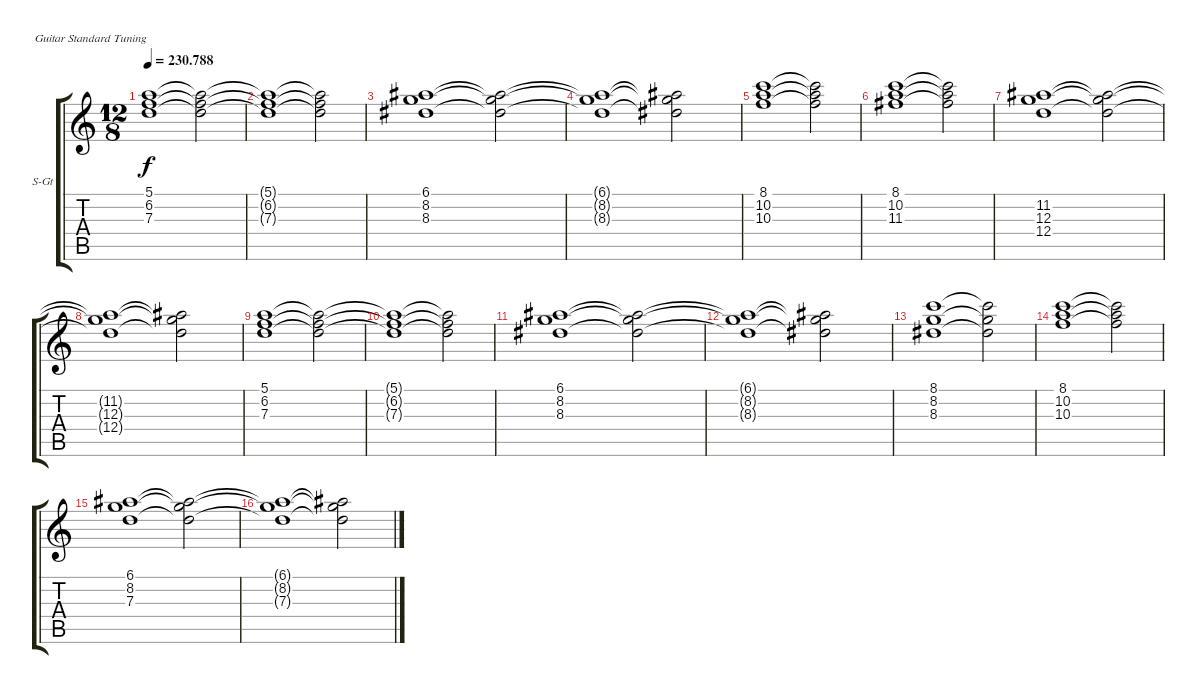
\bracketExtendMode groupsimilarinstruments
\firstSystemTrackNameOrientation horizontal
\otherSystemsTrackNameOrientation horizontal
\track ("Синтезатор III" "S-Gt") {instrument drawbarorgan}
\staff {score tabs}
\tuning (E4 B3 G3 D3 A2 E2)
\displaytranspose 12
\ts (12 8)
\tempo
230.788
\accidentals auto
\clef g2
\ottava regular
\simile none
\ks c
(5.1 6.2 7.3).1{dy f} (5.1{t} 6.2{t} 7.3{t}).2 |
(5.1{t} 6.2{t} 7.3{t}).1 (5.1{t} 6.2{t} 7.3{t}).2 |
(6.1 8.2 8.3).1 (6.1{t} 8.2{t} 8.3{t}).2 |
(6.1{t} 8.2{t} 8.3{t}).1 (6.1{t} 8.2{t} 8.3{t}).2 |
(8.1 10.2 10.3).1 (8.1{t} 10.2{t} 10.3{t}).2 |
(8.1 10.2 11.3).1 (8.1{t} 10.2{t} 11.3{t}).2 |
(11.2 12.3 12.4).1 (11.2{t} 12.3{t} 12.4{t}).2 |
(11.2{t} 12.3{t} 12.4{t}).1 (11.2{t} 12.3{t} 12.4{t}).2 |
(5.1 6.2 7.3).1 (5.1{t} 6.2{t} 7.3{t}).2 |
(5.1{t} 6.2{t} 7.3{t}).1 (5.1{t} 6.2{t} 7.3{t}).2 |
(6.1 8.2 8.3).1 (6.1{t} 8.2{t} 8.3{t}).2 |
(6.1{t} 8.2{t} 8.3{t}).1 (6.1{t} 8.2{t} 8.3{t}).2 |
(8.1 8.2 8.3).1 (8.1{t} 8.2{t} 8.3{t}).2 |
(8.1 10.2 10.3).1 (8.1{t} 10.2{t} 10.3{t}).2 |
(6.1 8.2 7.3).1 (6.1{t} 8.2{t} 7.3{t}).2 |
(6.1{t} 8.2{t} 7.3{t}).1 (6.1{t} 8.2{t} 7.3{t}).2
